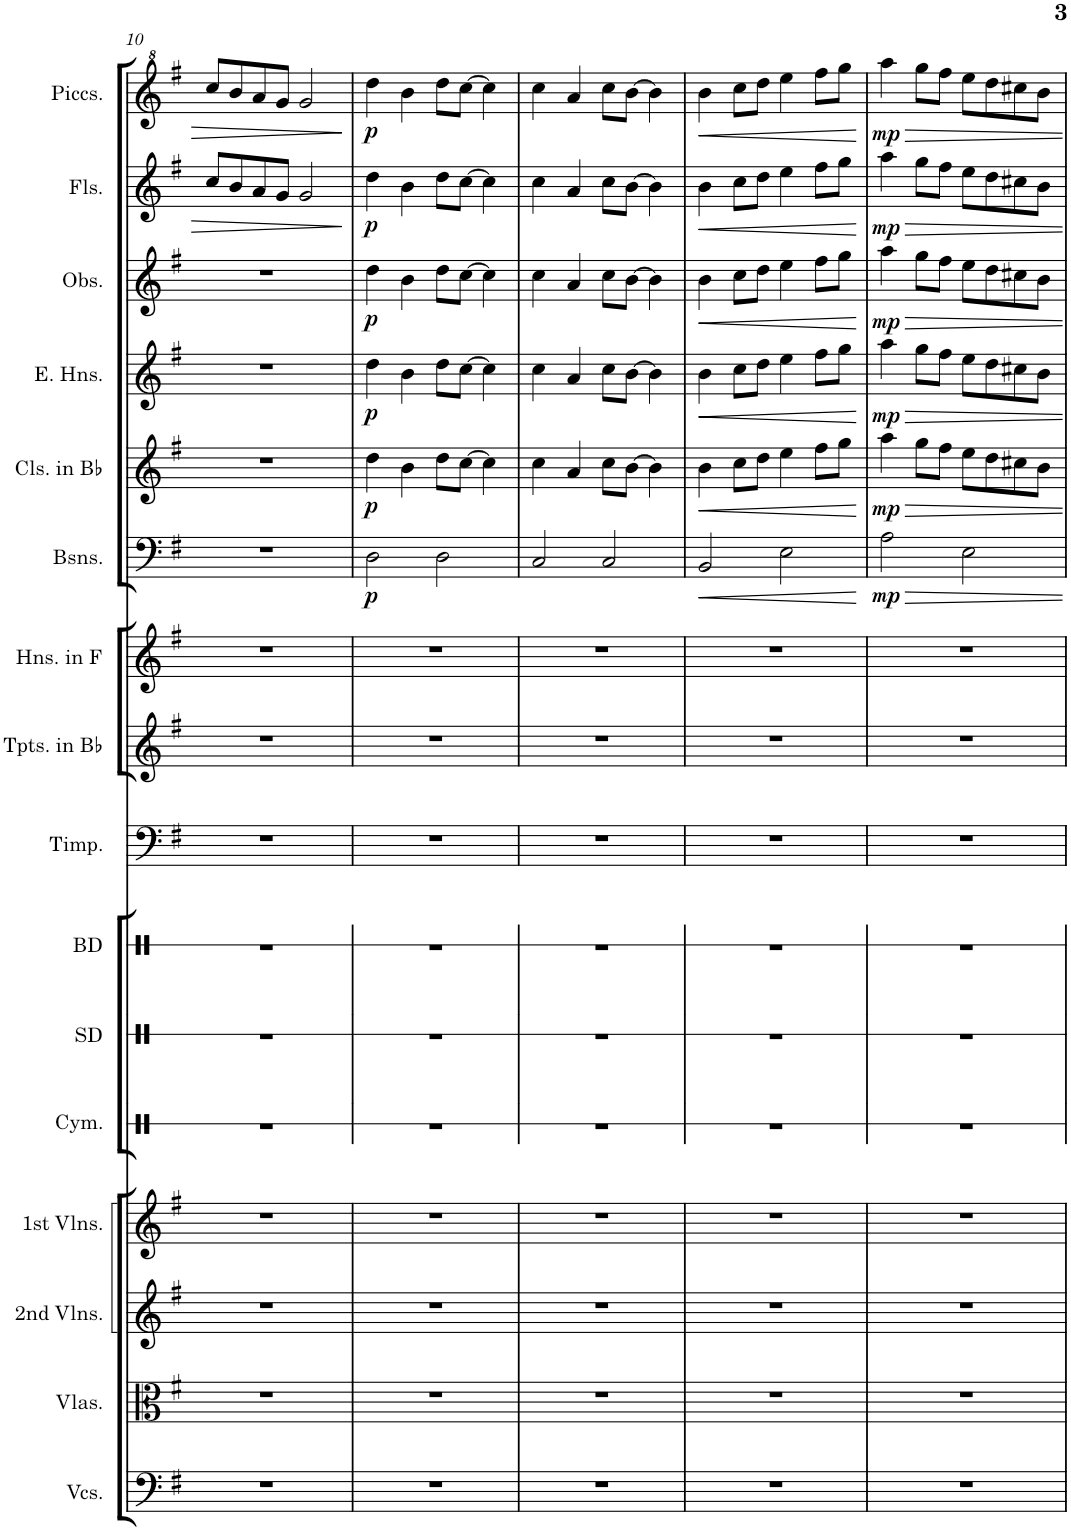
**kern	**kern	**kern	**kern	**kern	**kern	**kern	**kern	**kern	**kern	**kern	**dynam	**kern	**dynam	**kern	**dynam	**kern	**dynam	**kern	**dynam	**kern	**dynam
*part16	*part15	*part14	*part13	*part12	*part11	*part10	*part9	*part8	*part7	*part6	*part6	*part5	*part5	*part4	*part4	*part3	*part3	*part2	*part2	*part1	*part1
*staff16	*staff15	*staff14	*staff13	*staff12	*staff11	*staff10	*staff9	*staff8	*staff7	*staff6	*staff6	*staff5	*staff5	*staff4	*staff4	*staff3	*staff3	*staff2	*staff2	*staff1	*staff1
*I"Violoncellos	*I"Violas	*I"2nd Violins	*I"1st Violins	*I"Cymbals	*I"Snare Drum	*I"Bass Drum	*I"Timpani	*I"Trumpets in Bb	*I"Horns in F	*I"Bassoons	*	*I"Clarinets in Bb	*	*I"English Horns	*	*I"Oboes	*	*I"Flutes	*	*I"Piccolos	*
*I'Vcs.	*I'Vlas.	*I'2nd Vlns.	*I'1st Vlns.	*I'Cym.	*I'SD	*I'BD	*I'Timp.	*I'Tpts. in Bb	*I'Hns. in F	*I'Bsns.	*	*I'Cls. in Bb	*	*I'E. Hns.	*	*I'Obs.	*	*I'Fls.	*	*I'Piccs.	*
!!LO:PB:g=z
*clefF4	*clefC3	*clefG2	*clefG2	*clefX	*clefX	*clefX	*clefF4	*clefG2	*clefG2	*clefF4	*	*clefG2	*	*clefG2	*	*clefG2	*	*clefG2	*	*clefG^2	*
*	*	*	*	*	*	*	*	*Trd1c2	*Trd4c7	*	*	*Trd1c2	*	*Trd4c7	*	*	*	*	*	*Trd-7c-12	*
*k[f#]	*k[f#]	*k[f#]	*k[f#]	*k[]	*k[]	*k[]	*k[f#]	*k[f#]	*k[f#]	*k[f#]	*	*k[f#]	*	*k[f#]	*	*k[f#]	*	*k[f#]	*	*k[f#]	*
*M4/4	*M4/4	*M4/4	*M4/4	*M4/4	*M4/4	*M4/4	*M4/4	*M4/4	*M4/4	*M4/4	*	*M4/4	*	*M4/4	*	*M4/4	*	*M4/4	*	*M4/4	*
*met(c)	*met(c)	*met(c)	*met(c)	*met(c)	*met(c)	*met(c)	*met(c)	*met(c)	*met(c)	*met(c)	*	*met(c)	*	*met(c)	*	*met(c)	*	*met(c)	*	*met(c)	*
=10	=10	=10	=10	=10	=10	=10	=10	=10	=10	=10	=10	=10	=10	=10	=10	=10	=10	=10	=10	=10	=10
1r	1r	1r	1r	1r	1r	1r	1r	1r	1r	1r	.	1r	.	1r	.	1r	.	8cc/L	.	8ccc/L	.
.	.	.	.	.	.	.	.	.	.	.	.	.	.	.	.	.	.	8b/	.	8bb/	.
.	.	.	.	.	.	.	.	.	.	.	.	.	.	.	.	.	.	8a/	.	8aa/	.
.	.	.	.	.	.	.	.	.	.	.	.	.	.	.	.	.	.	8g/J	.	8gg/J	.
.	.	.	.	.	.	.	.	.	.	.	.	.	.	.	.	.	.	2g/	.	2gg/	.
=11	=11	=11	=11	=11	=11	=11	=11	=11	=11	=11	=11	=11	=11	=11	=11	=11	=11	=11	=11	=11	=11
!	!	!	!	!	!	!	!	!	!	!	!LO:DY:b	!	!LO:DY:b	!	!LO:DY:b	!	!LO:DY:b	!	!LO:DY:b	!	!LO:DY:b
1r	1r	1r	1r	1r	1r	1r	1r	1r	1r	2D\	p	4dd\	p	4dd\	p	4dd\	p	4dd\	p	4ddd\	p
.	.	.	.	.	.	.	.	.	.	.	.	4b\	.	4b\	.	4b\	.	4b\	.	4bb\	.
.	.	.	.	.	.	.	.	.	.	2D\	.	8dd\L	.	8dd\L	.	8dd\L	.	8dd\L	.	8ddd\L	.
.	.	.	.	.	.	.	.	.	.	.	.	[8cc\J	.	[8cc\J	.	[8cc\J	.	[8cc\J	.	[8ccc\J	.
.	.	.	.	.	.	.	.	.	.	.	.	4cc\]	.	4cc\]	.	4cc\]	.	4cc\]	.	4ccc\]	.
=12	=12	=12	=12	=12	=12	=12	=12	=12	=12	=12	=12	=12	=12	=12	=12	=12	=12	=12	=12	=12	=12
1r	1r	1r	1r	1r	1r	1r	1r	1r	1r	2C/	.	4cc\	.	4cc\	.	4cc\	.	4cc\	.	4ccc\	.
.	.	.	.	.	.	.	.	.	.	.	.	4a/	.	4a/	.	4a/	.	4a/	.	4aa/	.
.	.	.	.	.	.	.	.	.	.	2C/	.	8cc\L	.	8cc\L	.	8cc\L	.	8cc\L	.	8ccc\L	.
.	.	.	.	.	.	.	.	.	.	.	.	[8b\J	.	[8b\J	.	[8b\J	.	[8b\J	.	[8bb\J	.
.	.	.	.	.	.	.	.	.	.	.	.	4b\]	.	4b\]	.	4b\]	.	4b\]	.	4bb\]	.
=13	=13	=13	=13	=13	=13	=13	=13	=13	=13	=13	=13	=13	=13	=13	=13	=13	=13	=13	=13	=13	=13
!	!	!	!	!	!	!	!	!	!	!	!LO:HP:b	!	!LO:HP:b	!	!LO:HP:b	!	!LO:HP:b	!	!LO:HP:b	!	!LO:HP:b
1r	1r	1r	1r	1r	1r	1r	1r	1r	1r	2BB/	<	4b\	<	4b\	<	4b\	<	4b\	<	4bb\	<
.	.	.	.	.	.	.	.	.	.	.	.	8cc\L	.	8cc\L	.	8cc\L	.	8cc\L	.	8ccc\L	.
.	.	.	.	.	.	.	.	.	.	.	.	8dd\J	.	8dd\J	.	8dd\J	.	8dd\J	.	8ddd\J	.
.	.	.	.	.	.	.	.	.	.	2E\	.	4ee\	.	4ee\	.	4ee\	.	4ee\	.	4eee\	.
.	.	.	.	.	.	.	.	.	.	.	.	8ff#\L	.	8ff#\L	.	8ff#\L	.	8ff#\L	.	8fff#\L	.
.	.	.	.	.	.	.	.	.	.	.	.	8gg\J	.	8gg\J	.	8gg\J	.	8gg\J	.	8ggg\J	.
.	.	.	.	.	.	.	.	.	.	.	[	.	[	.	[	.	[	.	[	.	[
=14	=14	=14	=14	=14	=14	=14	=14	=14	=14	=14	=14	=14	=14	=14	=14	=14	=14	=14	=14	=14	=14
!	!	!	!	!	!	!	!	!	!	!	!LO:DY:b	!	!LO:DY:b	!	!LO:DY:b	!	!LO:DY:b	!	!LO:DY:b	!	!LO:DY:b
1r	1r	1r	1r	1r	1r	1r	1r	1r	1r	2A\	mp	4aa\	mp	4aa\	mp	4aa\	mp	4aa\	mp	4aaa\	mp
.	.	.	.	.	.	.	.	.	.	.	.	8gg\L	.	8gg\L	.	8gg\L	.	8gg\L	.	8ggg\L	.
.	.	.	.	.	.	.	.	.	.	.	.	8ff#\J	.	8ff#\J	.	8ff#\J	.	8ff#\J	.	8fff#\J	.
.	.	.	.	.	.	.	.	.	.	2E\	.	8ee\L	.	8ee\L	.	8ee\L	.	8ee\L	.	8eee\L	.
.	.	.	.	.	.	.	.	.	.	.	.	8dd\	.	8dd\	.	8dd\	.	8dd\	.	8ddd\	.
.	.	.	.	.	.	.	.	.	.	.	.	8cc#X\	.	8cc#X\	.	8cc#X\	.	8cc#X\	.	8ccc#X\	.
.	.	.	.	.	.	.	.	.	.	.	.	8b\J	.	8b\J	.	8b\J	.	8b\J	.	8bb\J	.
=	=	=	=	=	=	=	=	=	=	=	=	=	=	=	=	=	=	=	=	=	=
*-	*-	*-	*-	*-	*-	*-	*-	*-	*-	*-	*-	*-	*-	*-	*-	*-	*-	*-	*-	*-	*-
